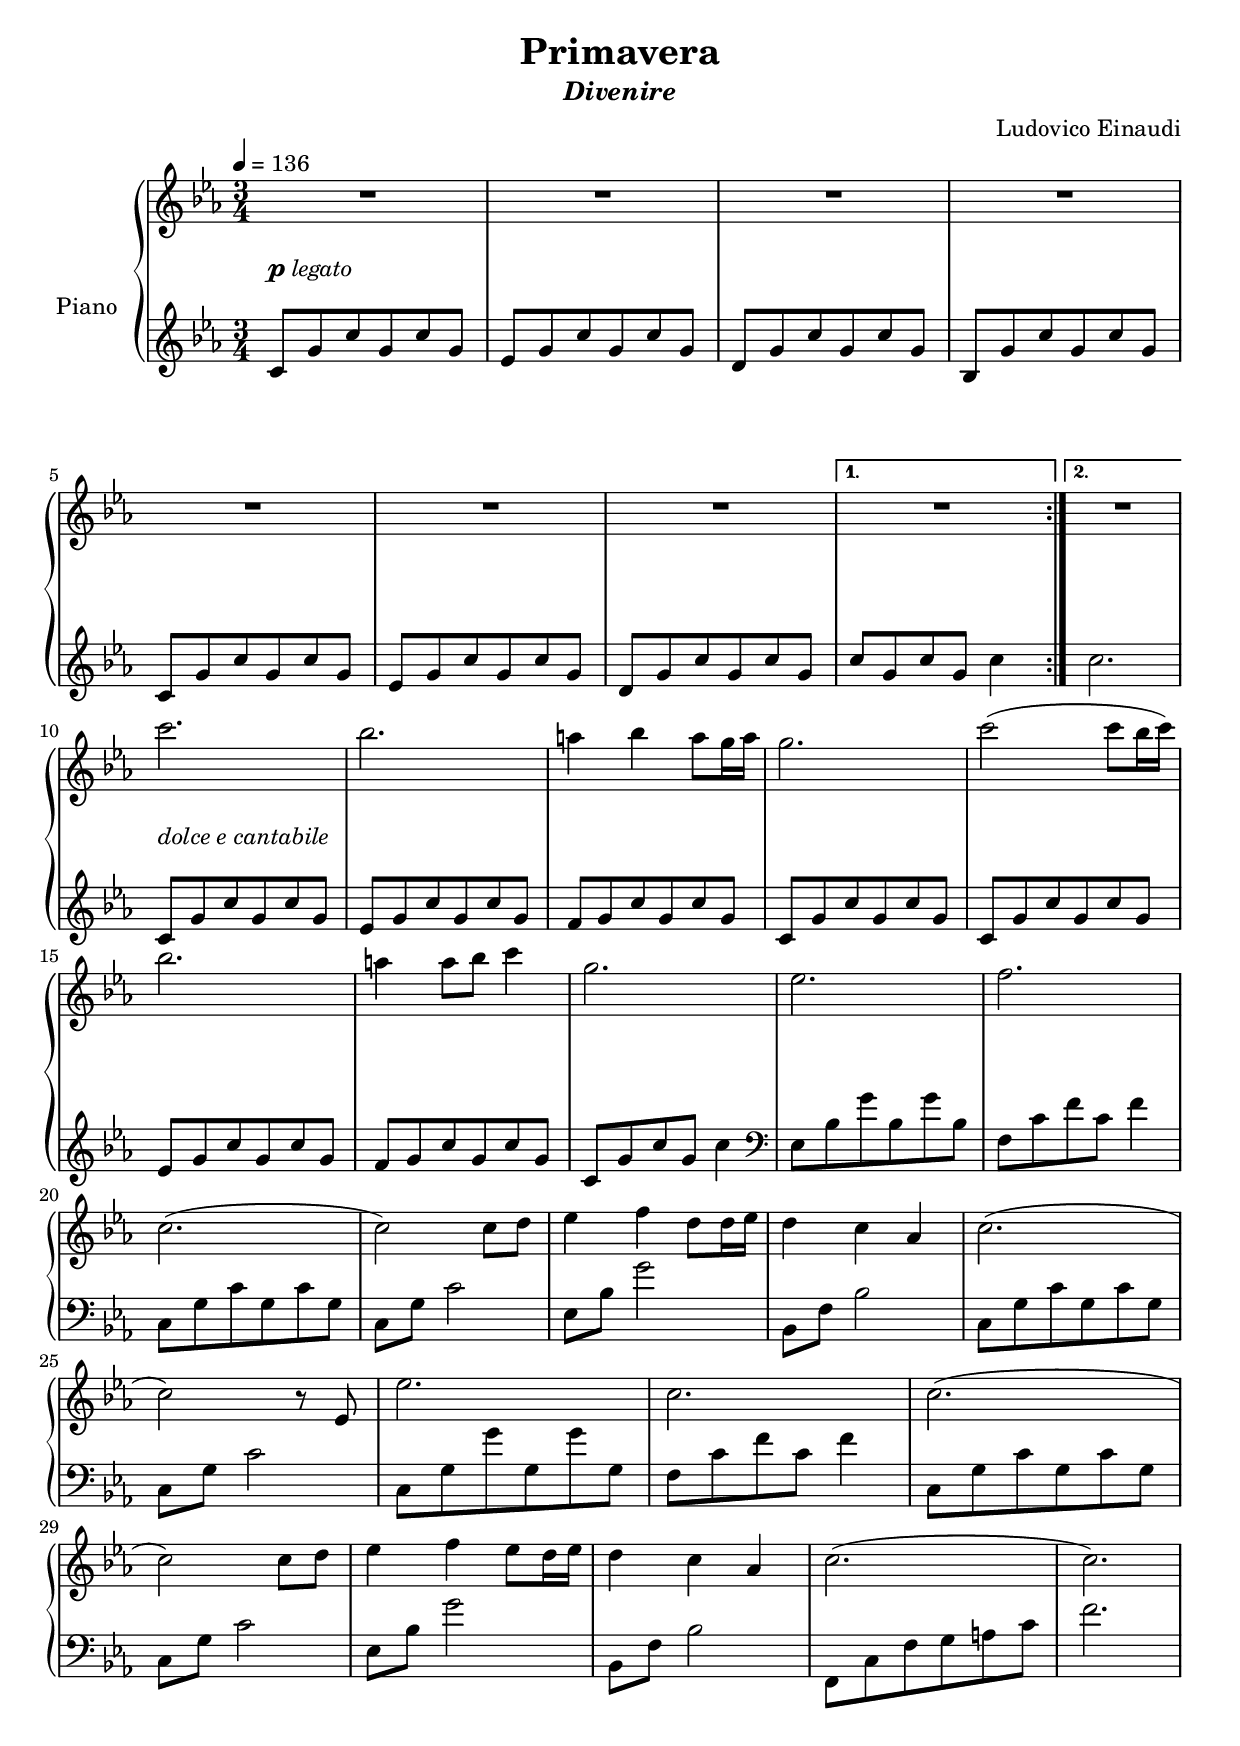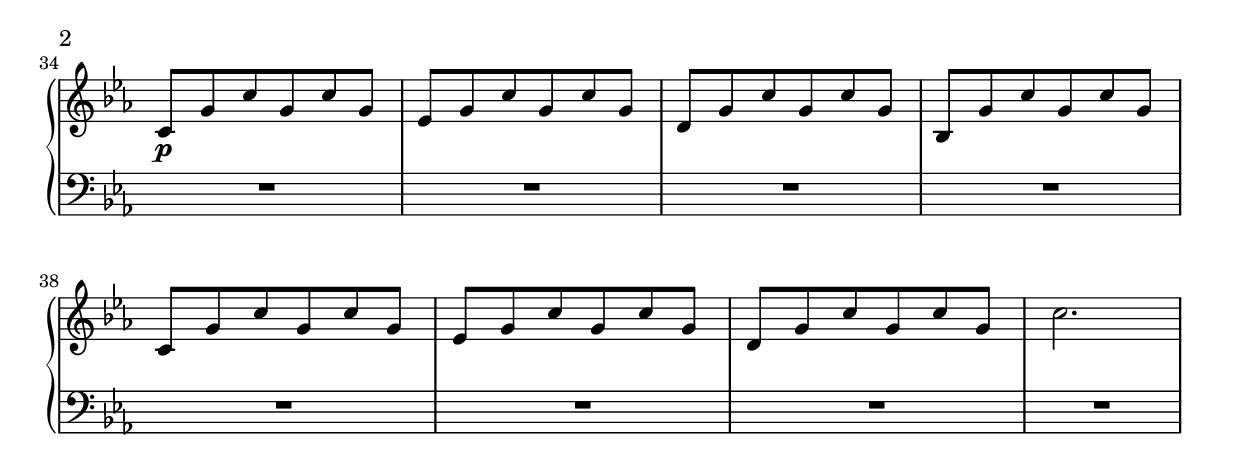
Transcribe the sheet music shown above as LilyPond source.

\version "2.12.2"

\header {
  title = "Primavera"
  subtitle = \markup { \italic "Divenire" }
  composer = "Ludovico Einaudi"
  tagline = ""
}

global = {
  \tempo 4 = 136
  \key c \minor
  \time 3/4
  \numericTimeSignature
}

upper = \relative c'' {
  \clef treble
  R2.*9

  c'2.
  bes2.
  a4 bes a8 g16 a
  g2.
  c2( c8 bes16 c16)

  bes2.
  a4 a8 bes c4
  g2.
  es2.
  f2.

  c2.(
  c2) c8 d
  es4 f d8 d16 es
  d4 c as
  c2.(

  c2) r8 es,
  es'2.
  c2.
  c2.(

  c2) c8 d
  es4 f es8 d16 es
  d4 c as
  c2.(
  c2.)

  c,8-\p g' c g c g
  es g c g c g
  d g c g c g
  bes, g' c g c g
  \break

  c, g' c g c g
  es g c g c g
  d g c g c g
  c2.
  \break
}

lower = \relative c' {
  \clef treble
  \repeat volta 2 {
    c8 g' c g c g
    es g c g c g
    d g c g c g
    bes, g' c g c g
    \break

    c, g' c g c g
    es g c g c g
    d g c g c g
  }
  \alternative {
    { c g c g c4 }
    { c2. }
  }
  \break

  c,8
  g' c g c g
  es g c g c g
  f g c g c g
  c, g' c g c g
  c, g' c g c g
  \break

  es g c g c g
  f g c g c g
  c, g' c g c4
  \clef bass
  es,,8 bes' g' bes, g' bes,
  f c' f c f4
  \break

  c,8 g' c g c g
  c, g' c2
  es,8 bes' g'2
  bes,,8 f' bes2
  c,8 g' c g c g
  \break

  c, g' c2
  c,8 g' g' g, g' g,
  f c' f c f4
  c,8 g' c g c g
  \break

  c, g' c2
  es,8 bes' g'2
  bes,,8 f' bes2
  f,8 c' f g a c
  f2.
  \break

  R2.*8
}

dynamics = {
  s2.*9-\markup { \dynamic "p" \italic "legato" }
  s2.*8-\markup { \italic "dolce e cantabile" }
  s2.\mp
}

pedal = {
}

chordnames = \chordmode {
}

\include "../template_piano_solo.ly"
